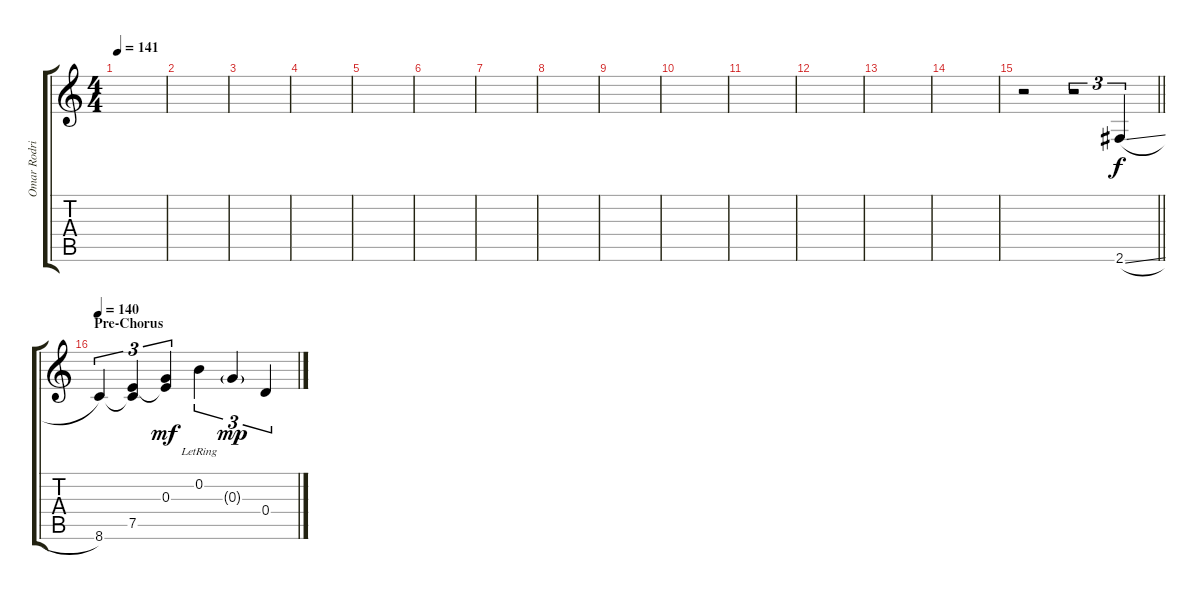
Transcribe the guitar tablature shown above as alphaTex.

\track ("Omar Rodriguez-Lopez - Guitar 2" "Omar Rodri") {instrument distortionguitar}
\staff {score tabs}
\tuning (E4 B3 G3 D3 A2 E2) {hide}
\ts (4 4)
\tempo 141
\clef g2
\ks c
|
|
|
|
|
|
|
|
|
|
|
|
|
|
\barLineRight lightlight
r.2 r.2{tu (3 2)} 2.6{sl}.4{tu (3 2) volume 13} |
\section ("" "Pre-Chorus")
\tempo 140
8.6.4{tu (3 2)} (7.5 8.6{t}).4{tu (3 2)} (0.3 7.5{t}).4{tu (3 2) dy mf} 0.2{lr}.4{tu (3 2)} 0.3{g}.4{tu (3 2) dy mp} 0.4.4{tu (3 2)}
